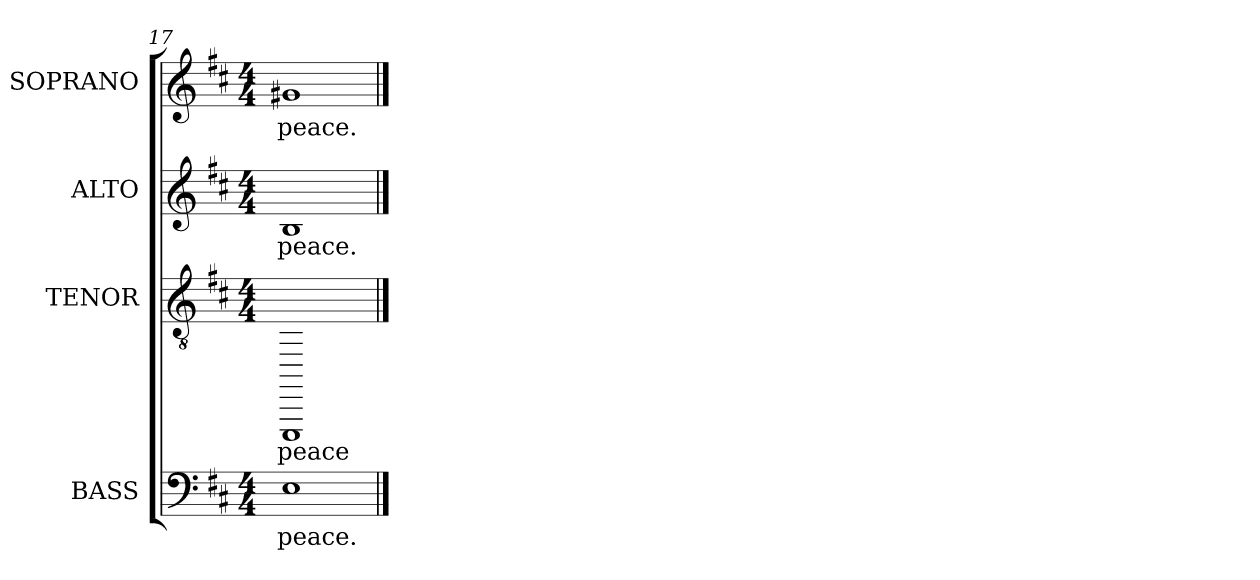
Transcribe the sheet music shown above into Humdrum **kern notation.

**kern	**text	**kern	**text	**kern	**text	**kern	**text
*part4	*part4	*part3	*part3	*part2	*part2	*part1	*part1
*staff4	*staff4	*staff3	*staff3	*staff2	*staff2	*staff1	*staff1
*I"BASS	*	*I"TENOR	*	*I"ALTO	*	*I"SOPRANO	*
*I'B.	*	*	*	*I'A.	*	*I'S.	*
*clefF4	*	*clefGv2	*	*clefG2	*	*clefG2	*
*	*	*ITrd-14c-24	*	*	*	*	*
*k[f#c#]	*	*k[f#c#]	*	*k[f#c#]	*	*k[f#c#]	*
*D:	*	*D:	*	*D:	*	*D:	*
*M4/4	*	*M4/4	*	*M4/4	*	*M4/4	*
=17	=17	=17	=17	=17	=17	=17	=17
!	!LO:LY:b:color=#000000	!	!	!	!	!	!
!	!	!	!LO:LY:b:color=#000000	!	!	!	!
!	!	!	!	!	!LO:LY:b:color=#000000	!	!
!	!	!	!	!	!	!	!LO:LY:b:color=#000000
1Ei	peace.	1EEi	peace	1Bi	peace.	1g#Xi	peace.
==	==	==	==	==	==	==	==
*-	*-	*-	*-	*-	*-	*-	*-
